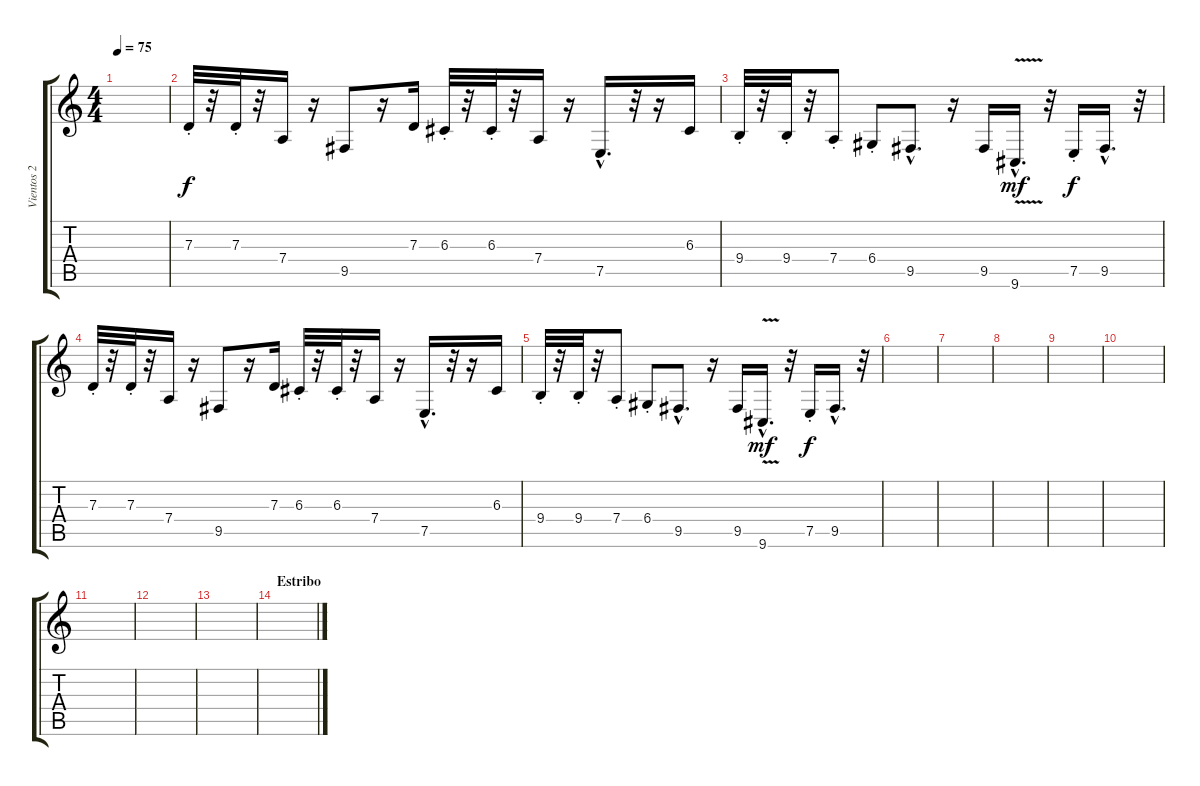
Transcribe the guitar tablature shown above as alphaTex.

\track ("Vientos 2" "Vientos 2") {instrument trumpet}
\staff {score tabs}
\tuning (E4 B3 G3 D3 A2 E2) {hide}
\ts (4 4)
\tempo 75
\clef g2
\ks c
|
7.3{st}.32 r.32 7.3{st}.32 r.32 7.4.16 r.16 9.5.8 r.16 7.3.16 6.3{st}.32 r.32 6.3{st}.32 r.32 7.4.16 r.16 7.5{hac}.16{d} r.32 r.16 6.3.16 |
9.4{st}.32 r.32 9.4{st}.32 r.32 7.4{st}.8 6.4{st}.8 9.5{hac}.8{d} r.16 9.5.16 9.6{v hac}.16{d dy mf} r.32 7.5{st}.16{dy f} 9.5{hac}.16{d} r.32 |
7.3{st}.32 r.32 7.3{st}.32 r.32 7.4.16 r.16 9.5.8 r.16 7.3.16 6.3{st}.32 r.32 6.3{st}.32 r.32 7.4.16 r.16 7.5{hac}.16{d} r.32 r.16 6.3.16 |
9.4{st}.32 r.32 9.4{st}.32 r.32 7.4{st}.8 6.4{st}.8 9.5{hac}.8{d} r.16 9.5.16 9.6{v hac}.16{d dy mf} r.32 7.5{st}.16{dy f} 9.5{hac}.16{d} r.32 |
|
|
|
|
|
|
|
|
\section ("" "Estribo")
